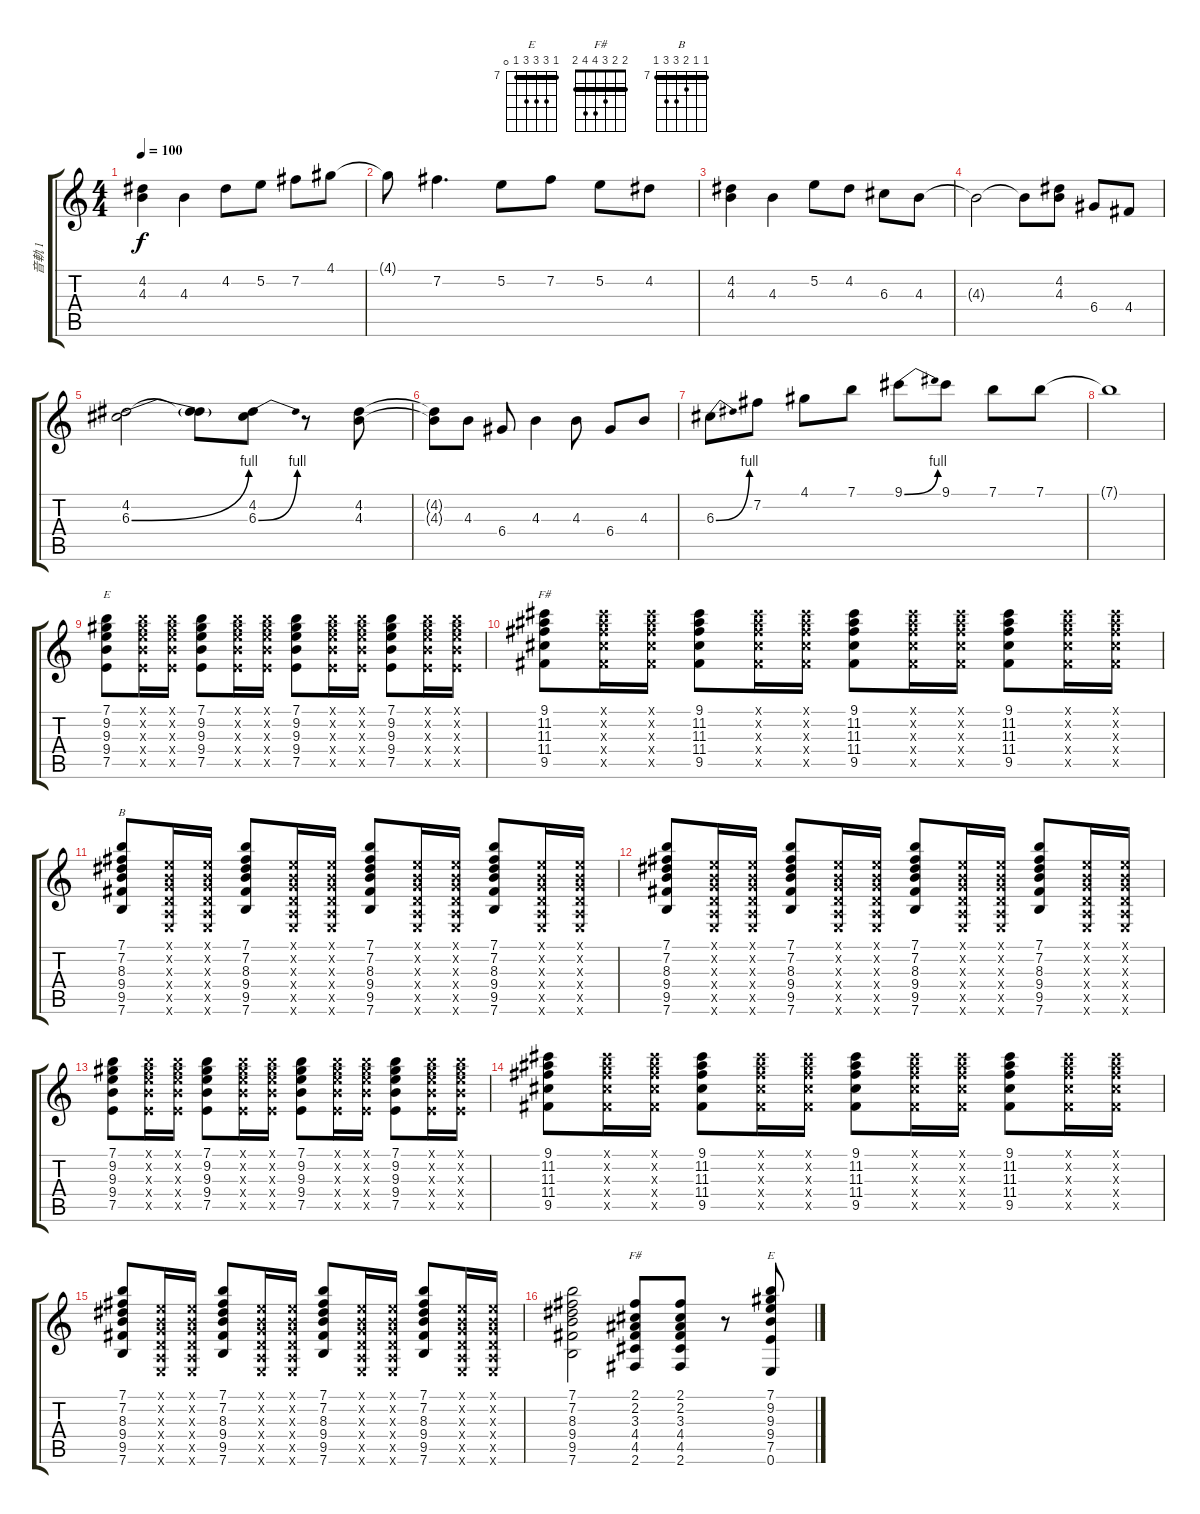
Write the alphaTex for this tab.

\track ("音軌 1" "音軌 1") {instrument overdrivenguitar}
\staff {score tabs}
\tuning (E4 B3 G3 D3 A2 E2) {hide}
\chord ("E" 7 9 9 9 7 x) {firstfret 7 barre 7}
\chord ("F#" 9 11 11 11 9 x) {firstfret 9 barre 9}
\chord ("B" 7 7 8 9 9 7) {firstfret 7 barre 7}
\chord ("F#" 2 2 3 4 4 2) {barre 2}
\chord ("E" 7 9 9 9 7 0) {firstfret 7 barre 7}
\ts (4 4)
\tempo 100
\clef g2
\ks c
(4.2 4.3).4{dy f instrument overdrivenguitar} 4.3.4 4.2.8 5.2.8 7.2.8 4.1.8 |
4.1{t}.8 7.2.4{d} 5.2.8 7.2.8 5.2.8 4.2.8 |
(4.2 4.3).4 4.3.4 5.2.8 4.2.8 6.3.8 4.3.8 |
4.3{t}.2 4.3{t}.8 (4.2 4.3).8 6.4.8 4.4.8 |
(4.2 6.3{be (bend 0 0 60 4)}).2 (4.2{t} 6.3{t}).8 (4.2 6.3{be (bend 0 0 60 4)}).8 r.8 (4.2 4.3).8 |
(4.2{t} 4.3{t}).8 4.3.8 6.4.8 4.3.4 4.3.8 6.4.8 4.3.8 |
6.3{be (bend 0 0 60 4)}.8 7.2.8 4.1.8 7.1.8 9.1{be (bend 0 0 60 4)}.8 9.1.8 7.1.8 7.1.8 |
7.1{t}.1 |
(7.1 9.2 9.3 9.4 7.5).8{ch "E"} (7.1{x} 9.2{x} 9.3{x} 9.4{x} 7.5{x}).16 (7.1{x} 9.2{x} 9.3{x} 9.4{x} 7.5{x}).16 (7.1 9.2 9.3 9.4 7.5).8 (7.1{x} 9.2{x} 9.3{x} 9.4{x} 7.5{x}).16 (7.1{x} 9.2{x} 9.3{x} 9.4{x} 7.5{x}).16 (7.1 9.2 9.3 9.4 7.5).8 (7.1{x} 9.2{x} 9.3{x} 9.4{x} 7.5{x}).16 (7.1{x} 9.2{x} 9.3{x} 9.4{x} 7.5{x}).16 (7.1 9.2 9.3 9.4 7.5).8 (7.1{x} 9.2{x} 9.3{x} 9.4{x} 7.5{x}).16 (7.1{x} 9.2{x} 9.3{x} 9.4{x} 7.5{x}).16 |
(9.1 11.2 11.3 11.4 9.5).8{ch "F#"} (9.1{x} 11.2{x} 11.3{x} 11.4{x} 9.5{x}).16 (9.1{x} 11.2{x} 11.3{x} 11.4{x} 9.5{x}).16 (9.1 11.2 11.3 11.4 9.5).8 (9.1{x} 11.2{x} 11.3{x} 11.4{x} 9.5{x}).16 (9.1{x} 11.2{x} 11.3{x} 11.4{x} 9.5{x}).16 (9.1 11.2 11.3 11.4 9.5).8 (9.1{x} 11.2{x} 11.3{x} 11.4{x} 9.5{x}).16 (9.1{x} 11.2{x} 11.3{x} 11.4{x} 9.5{x}).16 (9.1 11.2 11.3 11.4 9.5).8 (9.1{x} 11.2{x} 11.3{x} 11.4{x} 9.5{x}).16 (9.1{x} 11.2{x} 11.3{x} 11.4{x} 9.5{x}).16 |
(7.1 7.2 8.3 9.4 9.5 7.6).8{ch "B"} (0.1{x} 0.2{x} 0.3{x} 0.4{x} 0.5{x} 0.6{x}).16 (0.1{x} 0.2{x} 0.3{x} 0.4{x} 0.5{x} 0.6{x}).16 (7.1 7.2 8.3 9.4 9.5 7.6).8 (0.1{x} 0.2{x} 0.3{x} 0.4{x} 0.5{x} 0.6{x}).16 (0.1{x} 0.2{x} 0.3{x} 0.4{x} 0.5{x} 0.6{x}).16 (7.1 7.2 8.3 9.4 9.5 7.6).8 (0.1{x} 0.2{x} 0.3{x} 0.4{x} 0.5{x} 0.6{x}).16 (0.1{x} 0.2{x} 0.3{x} 0.4{x} 0.5{x} 0.6{x}).16 (7.1 7.2 8.3 9.4 9.5 7.6).8 (0.1{x} 0.2{x} 0.3{x} 0.4{x} 0.5{x} 0.6{x}).16 (0.1{x} 0.2{x} 0.3{x} 0.4{x} 0.5{x} 0.6{x}).16 |
(7.1 7.2 8.3 9.4 9.5 7.6).8 (0.1{x} 0.2{x} 0.3{x} 0.4{x} 0.5{x} 0.6{x}).16 (0.1{x} 0.2{x} 0.3{x} 0.4{x} 0.5{x} 0.6{x}).16 (7.1 7.2 8.3 9.4 9.5 7.6).8 (0.1{x} 0.2{x} 0.3{x} 0.4{x} 0.5{x} 0.6{x}).16 (0.1{x} 0.2{x} 0.3{x} 0.4{x} 0.5{x} 0.6{x}).16 (7.1 7.2 8.3 9.4 9.5 7.6).8 (0.1{x} 0.2{x} 0.3{x} 0.4{x} 0.5{x} 0.6{x}).16 (0.1{x} 0.2{x} 0.3{x} 0.4{x} 0.5{x} 0.6{x}).16 (7.1 7.2 8.3 9.4 9.5 7.6).8 (0.1{x} 0.2{x} 0.3{x} 0.4{x} 0.5{x} 0.6{x}).16 (0.1{x} 0.2{x} 0.3{x} 0.4{x} 0.5{x} 0.6{x}).16 |
(7.1 9.2 9.3 9.4 7.5).8 (7.1{x} 9.2{x} 9.3{x} 9.4{x} 7.5{x}).16 (7.1{x} 9.2{x} 9.3{x} 9.4{x} 7.5{x}).16 (7.1 9.2 9.3 9.4 7.5).8 (7.1{x} 9.2{x} 9.3{x} 9.4{x} 7.5{x}).16 (7.1{x} 9.2{x} 9.3{x} 9.4{x} 7.5{x}).16 (7.1 9.2 9.3 9.4 7.5).8 (7.1{x} 9.2{x} 9.3{x} 9.4{x} 7.5{x}).16 (7.1{x} 9.2{x} 9.3{x} 9.4{x} 7.5{x}).16 (7.1 9.2 9.3 9.4 7.5).8 (7.1{x} 9.2{x} 9.3{x} 9.4{x} 7.5{x}).16 (7.1{x} 9.2{x} 9.3{x} 9.4{x} 7.5{x}).16 |
(9.1 11.2 11.3 11.4 9.5).8 (9.1{x} 11.2{x} 11.3{x} 11.4{x} 9.5{x}).16 (9.1{x} 11.2{x} 11.3{x} 11.4{x} 9.5{x}).16 (9.1 11.2 11.3 11.4 9.5).8 (9.1{x} 11.2{x} 11.3{x} 11.4{x} 9.5{x}).16 (9.1{x} 11.2{x} 11.3{x} 11.4{x} 9.5{x}).16 (9.1 11.2 11.3 11.4 9.5).8 (9.1{x} 11.2{x} 11.3{x} 11.4{x} 9.5{x}).16 (9.1{x} 11.2{x} 11.3{x} 11.4{x} 9.5{x}).16 (9.1 11.2 11.3 11.4 9.5).8 (9.1{x} 11.2{x} 11.3{x} 11.4{x} 9.5{x}).16 (9.1{x} 11.2{x} 11.3{x} 11.4{x} 9.5{x}).16 |
(7.1 7.2 8.3 9.4 9.5 7.6).8 (0.1{x} 0.2{x} 0.3{x} 0.4{x} 0.5{x} 0.6{x}).16 (0.1{x} 0.2{x} 0.3{x} 0.4{x} 0.5{x} 0.6{x}).16 (7.1 7.2 8.3 9.4 9.5 7.6).8 (0.1{x} 0.2{x} 0.3{x} 0.4{x} 0.5{x} 0.6{x}).16 (0.1{x} 0.2{x} 0.3{x} 0.4{x} 0.5{x} 0.6{x}).16 (7.1 7.2 8.3 9.4 9.5 7.6).8 (0.1{x} 0.2{x} 0.3{x} 0.4{x} 0.5{x} 0.6{x}).16 (0.1{x} 0.2{x} 0.3{x} 0.4{x} 0.5{x} 0.6{x}).16 (7.1 7.2 8.3 9.4 9.5 7.6).8 (0.1{x} 0.2{x} 0.3{x} 0.4{x} 0.5{x} 0.6{x}).16 (0.1{x} 0.2{x} 0.3{x} 0.4{x} 0.5{x} 0.6{x}).16 |
(7.1 7.2 8.3 9.4 9.5 7.6).2 (2.1 2.2 3.3 4.4 4.5 2.6).8{ch "F#"} (2.1 2.2 3.3 4.4 4.5 2.6).8 r.8 (7.1 9.2 9.3 9.4 7.5 0.6).8{ch "E"}
